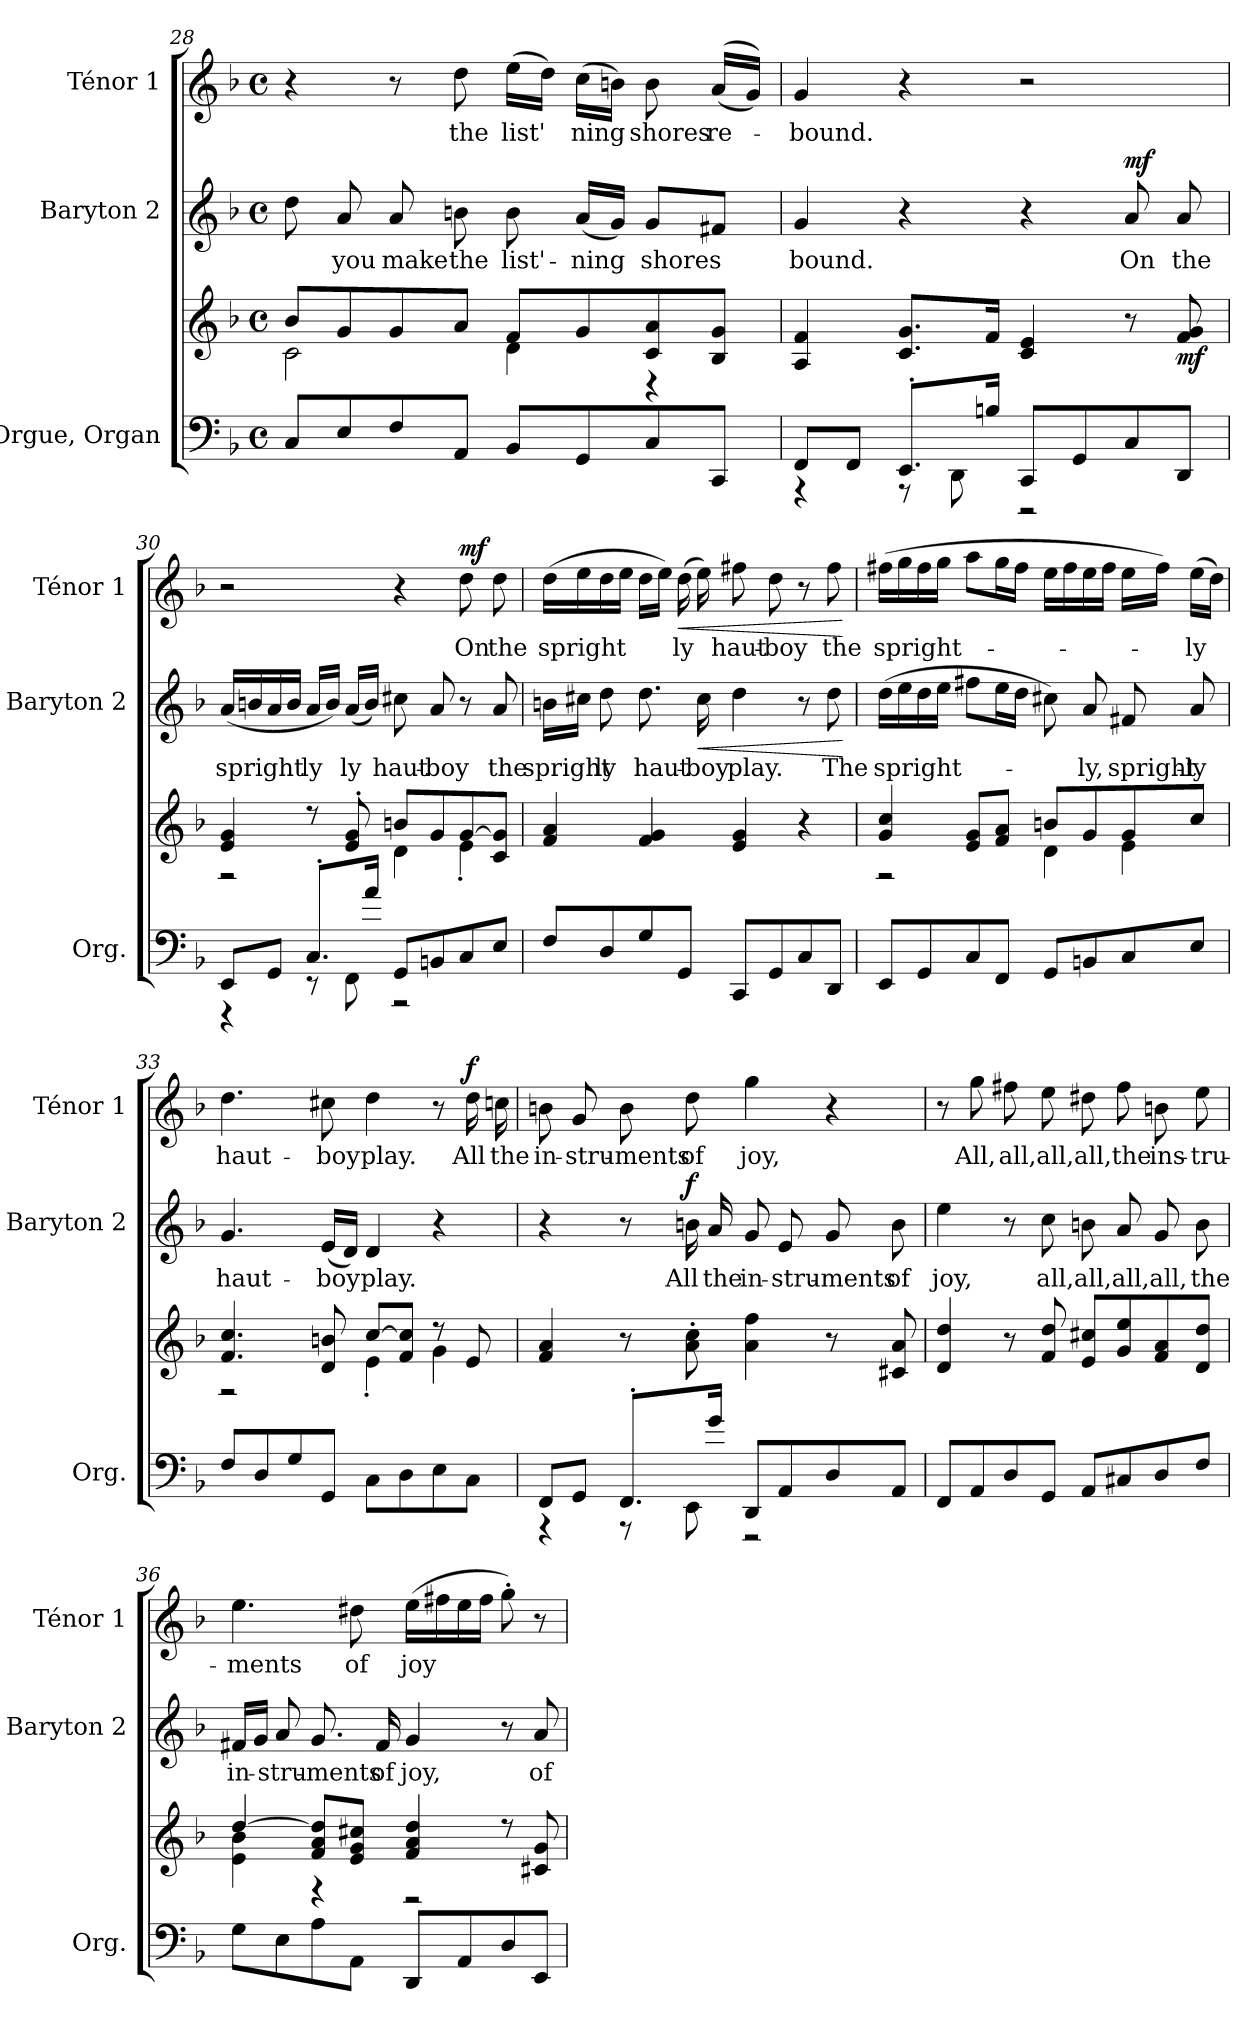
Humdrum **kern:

**kern	**kern	**dynam	**kern	**text	**dynam	**kern	**text	**dynam
*part3	*part3	*part3	*part2	*part2	*part2	*part1	*part1	*part1
*staff4	*staff3	*staff3/4	*staff2	*staff2	*staff2	*staff1	*staff1	*staff1
*I"Orgue, Organ	*	*	*I"Baryton 2	*	*	*I"Ténor 1	*	*
*I'Org.	*	*	*I'Baryton 2	*	*	*I'Ténor 1	*	*
*clefF4	*clefG2	*	*clefG2	*	*	*clefG2	*	*
*	*	*	*ITrd1c2	*	*	*ITrd1c2	*	*
*k[b-]	*k[b-]	*	*k[b-e-a-]	*	*	*k[b-e-a-]	*	*
*M4/4	*M4/4	*	*M4/4	*	*	*M4/4	*	*
*met(c)	*met(c)	*	*met(c)	*	*	*met(c)	*	*
=28	=28	=28	=28	=28	=28	=28	=28	=28
*	*^	*	*	*	*	*	*	*
8C/L	8b-/L	2c\	.	8cc\	.	.	4r	.	.
!	!	!	!	!	!LO:LY:b	!	!	!	!
8E/	8g/	.	.	8g/	you	.	.	.	.
!	!	!	!	!	!LO:LY:b	!	!	!	!
8F/	8g/	.	.	8g/	make	.	8r	.	.
!	!	!	!	!	!LO:LY:b	!	!	!LO:LY:b	!
8AA/J	8a/J	.	.	8an\	the	.	8cc\	the	.
!	!	!	!	!	!LO:LY:b	!	!	!LO:LY:b	!
8BB-/L	8f/L	4d\	.	8a\	list'-	.	(16dd\LL	-list'	.
.	.	.	.	.	.	.	16cc\JJ)	.	.
!	!	!	!	!	!LO:LY:b	!	!	!LO:LY:b	!
8GG/	8g/	.	.	(16g/LL	-ning	.	(16b-\LL	ning	.
.	.	.	.	16f/JJ)	.	.	16an\JJ)	.	.
!	!	!	!	!	!LO:LY:b	!	!	!LO:LY:b	!
8C/	8c/ 8a/	4r	.	8f/L	shores	.	8a\	shores	.
!	!	!	!	!	!	!	!	!LO:LY:b	!
8CC/J	8B-/ 8g/J	.	.	8en/J	.	.	((16g/LL	re-	.
.	.	.	.	.	.	.	16f/JJ))	.	.
*	*v	*v	*	*	*	*	*	*	*
!!LO:PB:g=z
=29	=29	=29	=29	=29	=29	=29	=29	=29
*^	*	*	*	*	*	*	*	*
!	!	!	!	!	!LO:LY:b	!	!	!LO:LY:b	!
8FF/L	4r	4A/ 4f/	.	4f/	bound.	.	4f/	bound.	.
8FF/J	.	.	.	.	.	.	.	.	.
8.EE'/L	8r	8.c/ 8.g/L	.	4r	.	.	4r	.	.
.	8DD\	.	.	.	.	.	.	.	.
16Bn/Jk	.	16f/Jk	.	.	.	.	.	.	.
8CC/L	2r	4c/ 4e/	.	4r	.	.	2r	.	.
8GG/	.	.	.	.	.	.	.	.	.
!	!	!	!	!	!LO:LY:b	!LO:DY:a	!	!	!
8C/	.	8r	.	8g/	On	mf	.	.	.
!	!	!	!LO:DY:b	!	!LO:LY:b	!	!	!	!
8DD/J	.	8f/ 8g/	mf	8g/	the	.	.	.	.
=30	=30	=30	=30	=30	=30	=30	=30	=30	=30
*	*	*^	*	*	*	*	*	*	*
!	!	!	!	!	!	!LO:LY:b	!	!	!	!
8EE/L	4r	4e/ 4g/	2r	.	(16g/LL	-spright	.	2r	.	.
.	.	.	.	.	16an/	.	.	.	.	.
8GG/J	.	.	.	.	16g/	.	.	.	.	.
.	.	.	.	.	16a/JJ	.	.	.	.	.
!	!	!	!	!	!	!LO:LY:b	!	!	!	!
8.C'/L	8r	8r	.	.	16g/LL	ly	.	.	.	.
.	.	.	.	.	16a/JJ)	.	.	.	.	.
!	!	!	!	!	!	!LO:LY:b	!	!	!	!
.	8FF\	8e/' 8g/'	.	.	(16g/LL	ly	.	.	.	.
16a/Jk	.	.	.	.	16a/JJ)	.	.	.	.	.
!	!	!	!	!	!	!LO:LY:b	!	!	!	!
8GG/L	2r	8bn/L	4d\	.	8bn\	haut-	.	4r	.	.
!	!	!	!	!	!	!LO:LY:b	!	!	!	!
8BBn/	.	8g/	.	.	8g/	-boy	.	.	.	.
!	!	!	!	!	!	!	!	!	!LO:LY:b	!LO:DY:a
8C/	.	[8g/	4e'\	.	8r	.	.	8cc\	On	mf
!	!	!	!	!	!	!LO:LY:b	!	!	!LO:LY:b	!
8E/J	.	8c/ 8g/]J	.	.	8g/	the	.	8cc\	the	.
*v	*v	*	*	*	*	*	*	*	*	*
*	*v	*v	*	*	*	*	*	*	*
!!LO:LB:g=z
=31	=31	=31	=31	=31	=31	=31	=31	=31
!	!	!	!	!LO:LY:b	!	!	!LO:LY:b	!
8F/L	4f/ 4a/	.	16an\LL	-spright	.	(16cc\LL	-spright	.
.	.	.	16bn\JJ	.	.	16dd\	.	.
!	!	!	!	!LO:LY:b	!	!	!	!
8D/	.	.	8cc\	ly	.	16cc\	.	.
.	.	.	.	.	.	16dd\JJ	.	.
!	!	!	!	!LO:LY:b	!	!	!	!
8G/	4f/ 4g/	.	8.cc\	haut-	.	16cc\LL	.	.
.	.	.	.	.	.	16dd\JJ)	.	.
!	!	!	!	!	!	!	!LO:LY:b	!LO:HP:b
8GG/J	.	.	.	.	.	(16cc\	ly	<
!	!	!	!	!LO:LY:b	!LO:HP:b	!	!	!
.	.	.	16b\	-boy	<	16dd\)	.	.
!	!	!	!	!LO:LY:b	!	!	!LO:LY:b	!
8CC/L	4e/ 4g/	.	4cc\	play.	.	8een\	haut-	.
!	!	!	!	!	!	!	!LO:LY:b	!
8GG/	.	.	.	.	.	8cc\	-boy	.
8C/	4r	.	8r	.	.	8r	.	.
!	!	!	!	!LO:LY:b	!	!	!LO:LY:b	!
8DD/J	.	.	8cc\	The	.	8ee\	the	.
.	.	.	.	.	[	.	.	[
=32	=32	=32	=32	=32	=32	=32	=32	=32
*	*^	*	*	*	*	*	*	*
!	!	!	!	!	!LO:LY:b	!	!	!LO:LY:b	!
8EE/L	4g/ 4cc/	2r	.	(16cc\LL	spright-	.	(16een\LL	spright-	.
.	.	.	.	16dd\	.	.	16ff\	.	.
8GG/	.	.	.	16cc\	.	.	16ee\	.	.
.	.	.	.	16dd\JJ	.	.	16ff\JJ	.	.
8C/	8e/ 8g/L	.	.	8een\L	.	.	8gg\L	.	.
8FF/J	8f/ 8a/J	.	.	16dd\L	.	.	16ff\L	.	.
.	.	.	.	16cc\JJ	.	.	16ee\JJ	.	.
8GG/L	8bn/L	4d\	.	8bn\)	.	.	16dd\LL	.	.
.	.	.	.	.	.	.	16ee\	.	.
!	!	!	!	!	!LO:LY:b	!	!	!	!
8BBn/	8g/	.	.	8g/	-ly,	.	16dd\	.	.
.	.	.	.	.	.	.	16ee\JJ	.	.
!	!	!	!	!	!LO:LY:b	!	!	!	!
8C/	8g/	4e\	.	8en/	spright-	.	16dd\LL	.	.
.	.	.	.	.	.	.	16ee\JJ)	.	.
!	!	!	!	!	!LO:LY:b	!	!	!LO:LY:b	!
8E/J	8cc/J	.	.	8g/	-ly	.	(16dd\LL	-ly	.
.	.	.	.	.	.	.	16cc\JJ)	.	.
!!LO:LB:g=z
=33	=33	=33	=33	=33	=33	=33	=33	=33	=33
!	!	!	!	!	!LO:LY:b	!	!	!LO:LY:b	!
8F/L	4.f/ 4.cc/	2r	.	4.f/	haut-	.	4.cc\	haut-	.
8D/	.	.	.	.	.	.	.	.	.
8G/	.	.	.	.	.	.	.	.	.
!	!	!	!	!	!LO:LY:b	!	!	!LO:LY:b	!
8GG/J	8d/ 8bn/	.	.	(16d/LL	-boy	.	8bn\	-boy	.
.	.	.	.	16c/JJ)	.	.	.	.	.
!	!	!	!	!	!LO:LY:b	!	!	!LO:LY:b	!
8C\L	[8cc/L	4e'\	.	4c/	play.	.	4cc\	play.	.
8D\	8f/ 8cc/]J	.	.	.	.	.	.	.	.
8E\	8r	4g\	.	4r	.	.	8r	.	.
!	!	!	!	!	!	!	!	!LO:LY:b	!LO:DY:a
8C\J	8e/	.	.	.	.	.	16cc\	All	f
!	!	!	!	!	!	!	!	!LO:LY:b	!
.	.	.	.	.	.	.	16b-X\	the	.
*	*v	*v	*	*	*	*	*	*	*
=34	=34	=34	=34	=34	=34	=34	=34	=34
*^	*	*	*	*	*	*	*	*
!	!	!	!	!	!	!	!	!LO:LY:b	!
8FF/L	4r	4f/ 4a/	.	4r	.	.	8an\	in-	.
!	!	!	!	!	!	!	!	!LO:LY:b	!
8GG/J	.	.	.	.	.	.	8f/	-stru-	.
!	!	!	!	!	!	!	!	!LO:LY:b	!
8.FF'/L	8r	8r	.	8r	.	.	8a\	-ments	.
!	!	!	!	!	!LO:LY:b	!LO:DY:a	!	!LO:LY:b	!
.	8EE\	8a\' 8cc\'	.	16an\	All	f	8cc\	of	.
!	!	!	!	!	!LO:LY:b	!	!	!	!
16g/Jk	.	.	.	16g/	the	.	.	.	.
!	!	!	!	!	!LO:LY:b	!	!	!LO:LY:b	!
8DD/L	2r	4a\ 4ff\	.	8f/	in-	.	4ff\	joy,	.
!	!	!	!	!	!LO:LY:b	!	!	!	!
8AA/	.	.	.	8d/	-stru-	.	.	.	.
!	!	!	!	!	!LO:LY:b	!	!	!	!
8D/	.	8r	.	8f/	-ments	.	4r	.	.
!	!	!	!	!	!LO:LY:b	!	!	!	!
8AA/J	.	8c#X/ 8a/	.	8a\	of	.	.	.	.
*v	*v	*	*	*	*	*	*	*	*
!!LO:PB:g=z
=35	=35	=35	=35	=35	=35	=35	=35	=35
!	!	!	!	!LO:LY:b	!	!	!	!
8FF/L	4d/ 4dd/	.	4dd\	joy,	.	8r	.	.
!	!	!	!	!	!	!	!LO:LY:b	!
8AA/	.	.	.	.	.	8ff\	All,	.
!	!	!	!	!	!	!	!LO:LY:b	!
8D/	8r	.	8r	.	.	8een\	all,	.
!	!	!	!	!LO:LY:b	!	!	!LO:LY:b	!
8GG/J	8f/ 8dd/	.	8b-\	all,	.	8dd\	all,	.
!	!	!	!	!LO:LY:b	!	!	!LO:LY:b	!
8AA/L	8e/ 8cc#X/L	.	8an\	all,	.	8cc#X\	all,	.
!	!	!	!	!LO:LY:b	!	!	!LO:LY:b	!
8C#X/	8g/ 8ee/	.	8g/	all,	.	8ee\	the	.
!	!	!	!	!LO:LY:b	!	!	!LO:LY:b	!
8D/	8f/ 8a/	.	8f/	all,	.	8an\	ins-	.
!	!	!	!	!LO:LY:b	!	!	!LO:LY:b	!
8F/J	8d/ 8dd/J	.	8a\	the	.	8dd\	-tru-	.
=36	=36	=36	=36	=36	=36	=36	=36	=36
*	*^	*	*	*	*	*	*	*
!	!	!	!	!	!LO:LY:b	!	!	!LO:LY:b	!
8G\L	[4dd/	4e\ 4b-\	.	16en/LL	in-	.	4.dd\	-ments	.
.	.	.	.	16f/JJ	.	.	.	.	.
!	!	!	!	!	!LO:LY:b	!	!	!	!
8E\	.	.	.	8g/	-stru-	.	.	.	.
!	!	!	!	!	!LO:LY:b	!	!	!	!
8A\	8f/ 8a/ 8dd/]L	4r	.	8.f/	-ments	.	.	.	.
!	!	!	!	!	!	!	!	!LO:LY:b	!
8AA\J	8e/ 8g/ 8cc#X/J	.	.	.	.	.	8cc#X\	of	.
!	!	!	!	!	!LO:LY:b	!	!	!	!
.	.	.	.	16e/	of	.	.	.	.
!	!	!	!	!	!LO:LY:b	!	!	!LO:LY:b	!
8DD/L	4f/ 4a/ 4dd/	2r	.	4f/	joy,	.	(16dd\LL	joy	.
.	.	.	.	.	.	.	16een\	.	.
8AA/	.	.	.	.	.	.	16dd\	.	.
.	.	.	.	.	.	.	16ee\JJ	.	.
8D/	8r	.	.	8r	.	.	8ff'\)	.	.
!	!	!	!	!	!LO:LY:b	!	!	!	!
8EE/J	8c#X/ 8g/	.	.	8g/	of	.	8r	.	.
*	*v	*v	*	*	*	*	*	*	*
=	=	=	=	=	=	=	=	=
*-	*-	*-	*-	*-	*-	*-	*-	*-
